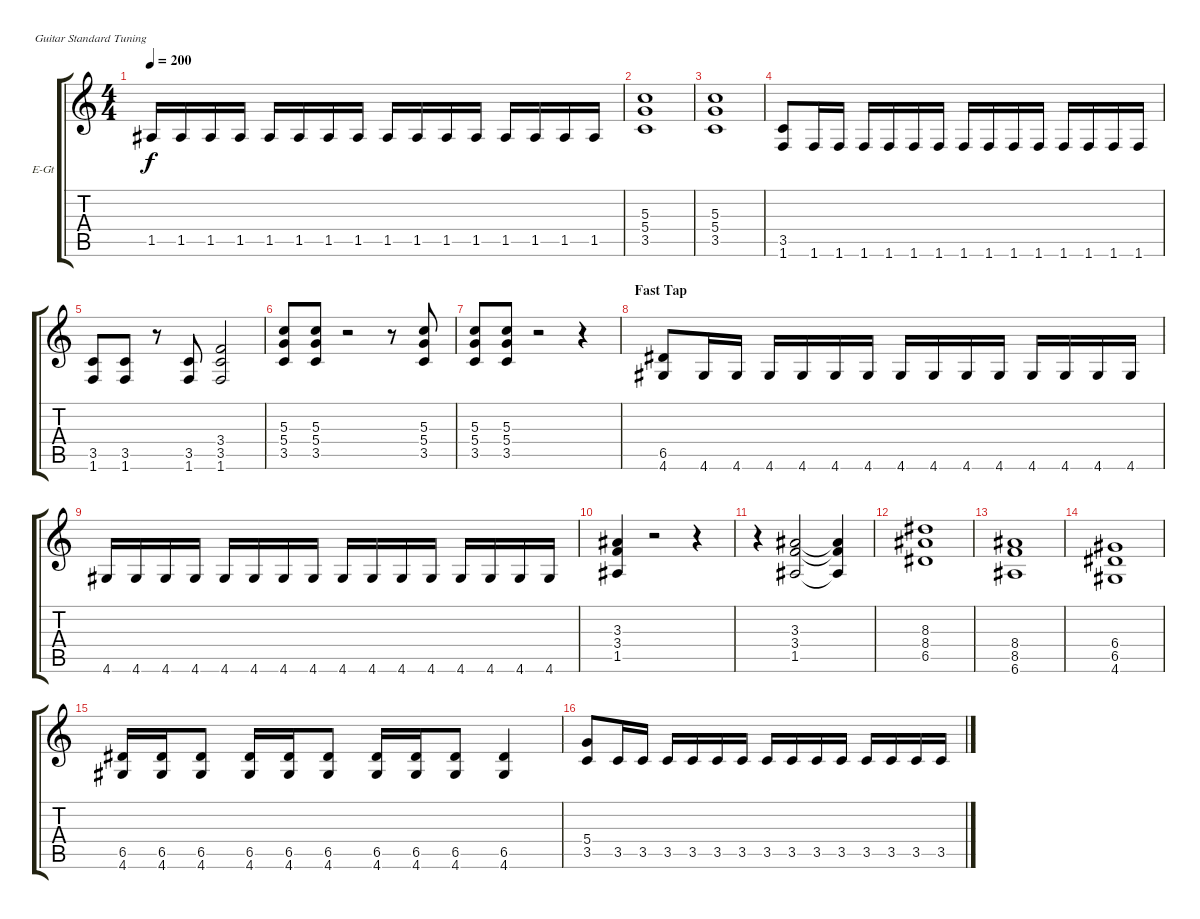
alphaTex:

\bracketExtendMode groupsimilarinstruments
\firstSystemTrackNameOrientation horizontal
\otherSystemsTrackNameOrientation horizontal
\track ("Guitar 2" "E-Gt") {instrument distortionguitar}
\staff {score tabs}
\tuning (E4 B3 G3 D3 A2 E2)
\ts (4 4)
\tempo 200
\clef g2
\ks aminor
1.5.16{dy f} 1.5.16 1.5.16 1.5.16 1.5.16 1.5.16 1.5.16 1.5.16 1.5.16 1.5.16 1.5.16 1.5.16 1.5.16 1.5.16 1.5.16 1.5.16 |
(5.3 5.4 3.5).1 |
(5.3 5.4 3.5).1 |
(3.5 1.6).8 1.6.16 1.6.16 1.6.16 1.6.16 1.6.16 1.6.16 1.6.16 1.6.16 1.6.16 1.6.16 1.6.16 1.6.16 1.6.16 1.6.16 |
(3.5 1.6).8 (3.5 1.6).8 r.8 (3.5 1.6).8 (3.4 3.5 1.6).2 |
(5.3 5.4 3.5).8 (5.3 5.4 3.5).8 r.2 r.8 (5.3 5.4 3.5).8 |
(5.3 5.4 3.5).8 (5.3 5.4 3.5).8 r.2 r.4 |
\section ("" "Fast Tap")
(6.5 4.6).8 4.6.16 4.6.16 4.6.16 4.6.16 4.6.16 4.6.16 4.6.16 4.6.16 4.6.16 4.6.16 4.6.16 4.6.16 4.6.16 4.6.16 |
4.6.16 4.6.16 4.6.16 4.6.16 4.6.16 4.6.16 4.6.16 4.6.16 4.6.16 4.6.16 4.6.16 4.6.16 4.6.16 4.6.16 4.6.16 4.6.16 |
(3.3 3.4 1.5).4 r.2 r.4 |
r.4 (3.3 3.4 1.5).2 (3.3{t} 3.4{t} 1.5{t}).4 |
\section ("" "")
(8.3 8.4 6.5).1 |
(8.4 8.5 6.6).1 |
(6.4 6.5 4.6).1 |
(6.5 4.6).16 (6.5 4.6).16 (6.5 4.6).8 (6.5 4.6).16 (6.5 4.6).16 (6.5 4.6).8 (6.5 4.6).16 (6.5 4.6).16 (6.5 4.6).8 (6.5 4.6).4 |
(5.4 3.5).8 3.5.16 3.5.16 3.5.16 3.5.16 3.5.16 3.5.16 3.5.16 3.5.16 3.5.16 3.5.16 3.5.16 3.5.16 3.5.16 3.5.16
